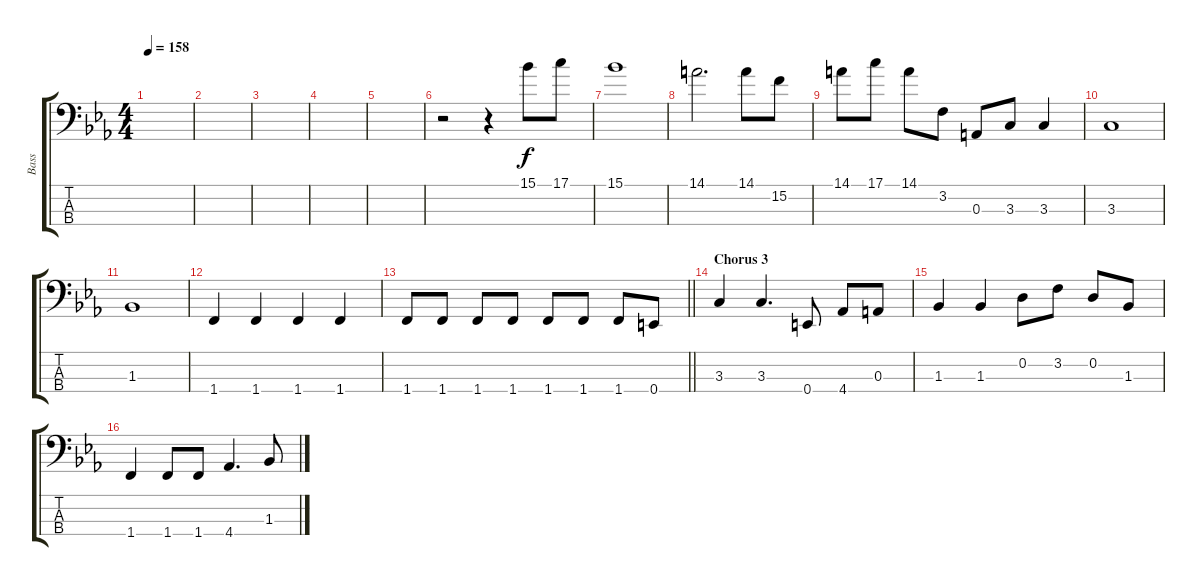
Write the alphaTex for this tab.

\track ("Bass" "Bass") {instrument electricbassfinger}
\staff {score tabs}
\tuning (G2 D2 A1 E1) {hide}
\ts (4 4)
\tempo 158
\clef f4
\ks eb
|
|
|
|
|
r.2 r.4 15.1.8 17.1.8 |
15.1.1 |
14.1.2{d} 14.1.8 15.2.8 |
14.1.8 17.1.8 14.1.8 3.2.8 0.3.8 3.3.8 3.3.4 |
3.3.1 |
1.3.1 |
1.4.4 1.4.4 1.4.4 1.4.4 |
\barLineRight lightlight
1.4.8 1.4.8 1.4.8 1.4.8 1.4.8 1.4.8 1.4.8 0.4.8 |
\section ("" "Chorus 3")
3.3.4 3.3.4{d} 0.4.8 4.4.8 0.3.8 |
1.3.4 1.3.4 0.2.8 3.2.8 0.2.8 1.3.8 |
1.4.4 1.4.8 1.4.8 4.4.4{d} 1.3.8
